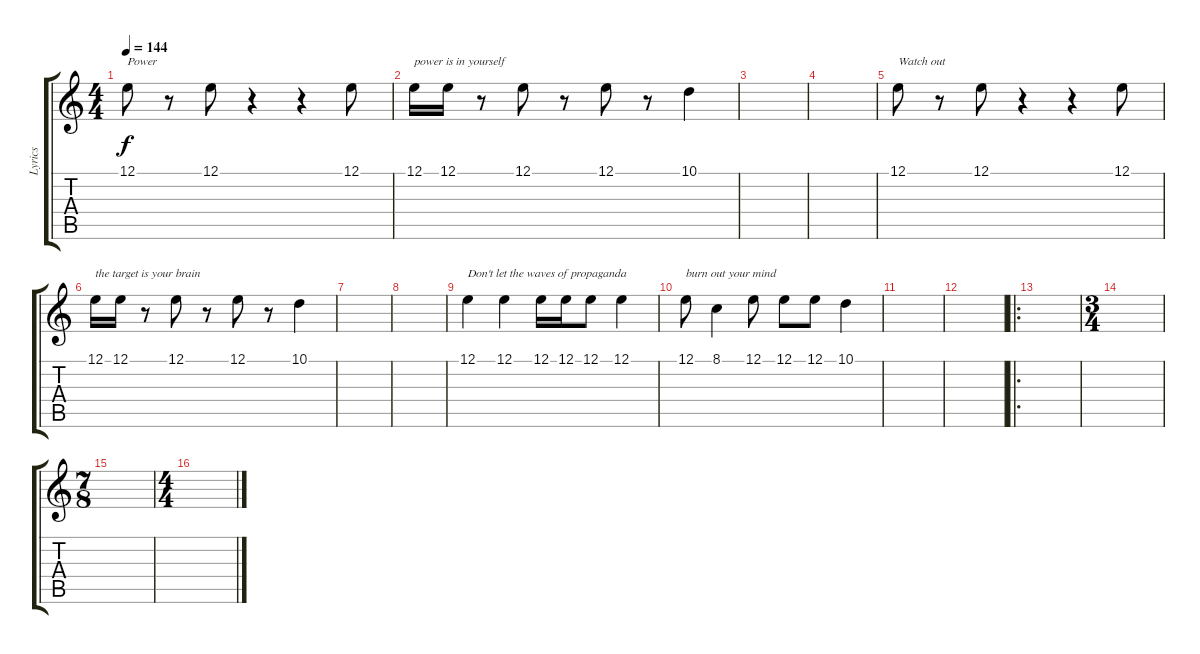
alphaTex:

\track ("Lyrics" "Lyrics") {instrument flute}
\staff {score tabs}
\tuning (E4 B3 G3 D3 A2 E2) {hide}
\ts (4 4)
\tempo 144
\clef g2
\ks c
12.1.8{txt "Power" dy f instrument flute} r.8 12.1.8 r.4 r.4 12.1.8 |
12.1.16{txt "power is in yourself"} 12.1.16 r.8 12.1.8 r.8 12.1.8 r.8 10.1.4 |
|
|
12.1.8{txt "Watch out"} r.8 12.1.8 r.4 r.4 12.1.8 |
12.1.16{txt "the target is your brain"} 12.1.16 r.8 12.1.8 r.8 12.1.8 r.8 10.1.4 |
|
|
12.1.4{txt "Don't let the waves of propaganda"} 12.1.4 12.1.16 12.1.16 12.1.8 12.1.4 |
12.1.8{txt "burn out your mind"} 8.1.4 12.1.8 12.1.8 12.1.8 10.1.4 |
|
|
\ro
|
\ts (3 4)
|
\ts (7 8)
|
\ts (4 4)
